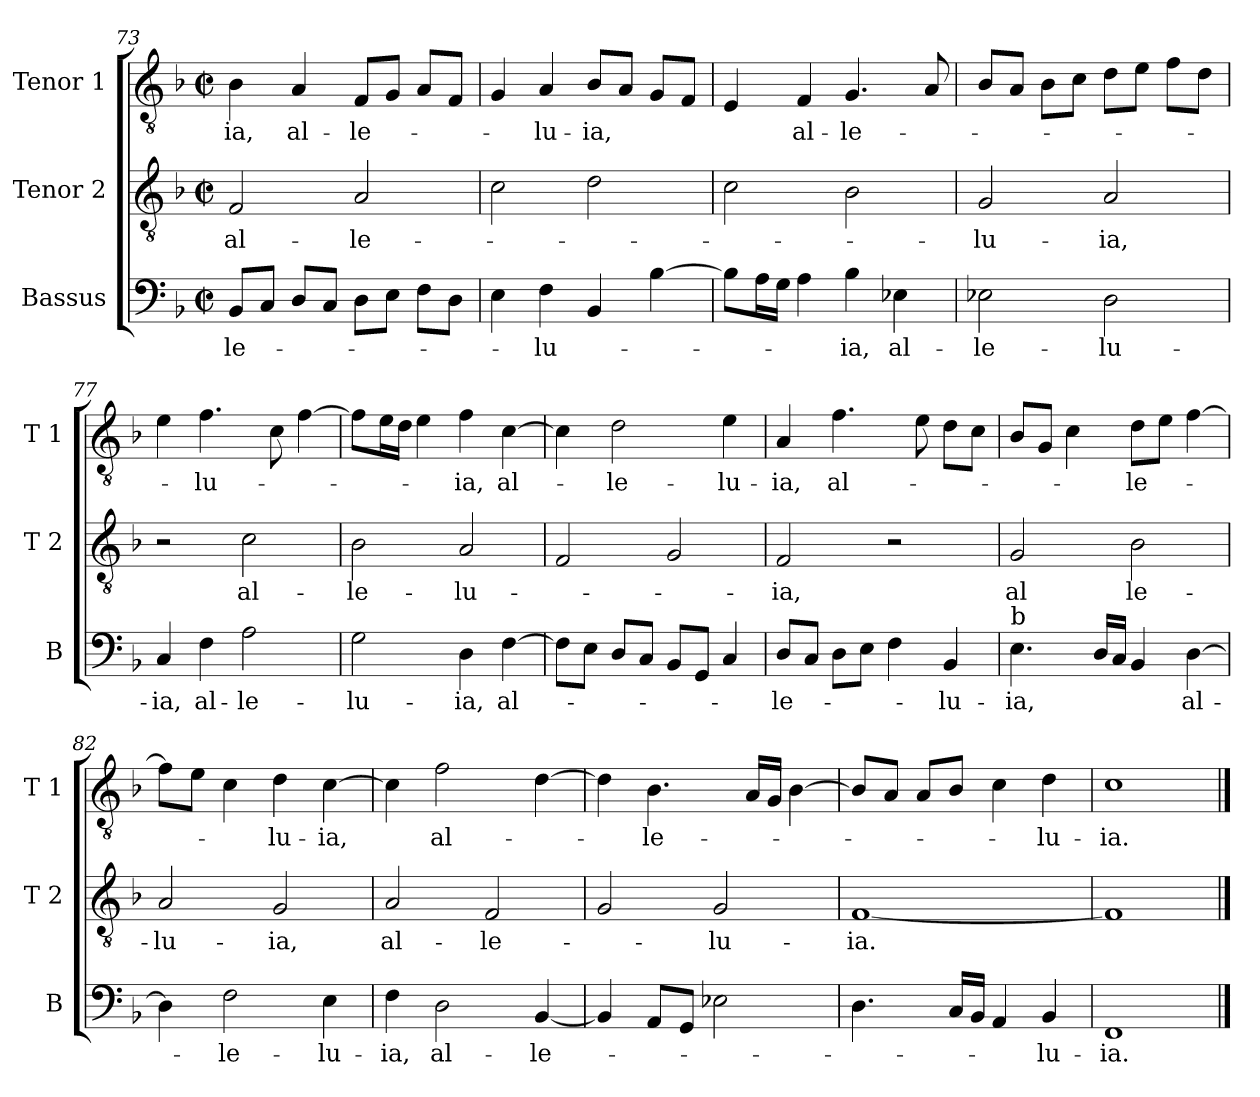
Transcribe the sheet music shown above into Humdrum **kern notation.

**kern	**text	**kern	**text	**kern	**text
*part3	*part3	*part2	*part2	*part1	*part1
*staff3	*staff3	*staff2	*staff2	*staff1	*staff1
*I"Bassus	*	*I"Tenor 2	*	*I"Tenor 1	*
*I'B	*	*I'T 2	*	*I'T 1	*
*clefF4	*	*clefGv2	*	*clefGv2	*
*k[b-]	*	*k[b-]	*	*k[b-]	*
*F:	*	*F:	*	*F:	*
*M2/2	*	*M2/2	*	*M2/2	*
*met(c|)	*	*met(c|)	*	*met(c|)	*
=73	=73	=73	=73	=73	=73
!	!LO:LY:b	!	!LO:LY:b	!	!LO:LY:b
8BB-/L	-le-	2F/	al-	4B-\	-ia,
8C/J	.	.	.	.	.
!	!	!	!	!	!LO:LY:b
8D/L	.	.	.	4A/	al-
8C/J	.	.	.	.	.
!	!	!	!LO:LY:b	!	!LO:LY:b
8D\L	.	2A/	-le-	8F/L	-le-
8E\J	.	.	.	8G/J	.
8F\L	.	.	.	8A/L	.
8D\J	.	.	.	8F/J	.
=74	=74	=74	=74	=74	=74
4E\	.	2c\	.	4G/	.
!	!LO:LY:b	!	!	!	!LO:LY:b
4F\	-lu-	.	.	4A/	-lu-
!	!	!	!	!	!LO:LY:b
4BB-/	.	2d\	.	8B-/L	-ia,
.	.	.	.	8A/J	.
[4B-\	.	.	.	8G/L	.
.	.	.	.	8F/J	.
=75	=75	=75	=75	=75	=75
8B-\L]	.	2c\	.	4E/	.
16A\L	.	.	.	.	.
16G\JJ	.	.	.	.	.
!	!	!	!	!	!LO:LY:b
4A\	.	.	.	4F/	al-
!	!LO:LY:b	!	!	!	!LO:LY:b
4B-\	-ia,	2B-\	.	4.G/	-le-
!	!LO:LY:b	!	!	!	!
4E-X\	al-	.	.	.	.
.	.	.	.	8A/	.
=76	=76	=76	=76	=76	=76
!	!LO:LY:b	!	!LO:LY:b	!	!
2E-X\	-le-	2G/	-lu-	8B-/L	.
.	.	.	.	8A/J	.
.	.	.	.	8B-\L	.
.	.	.	.	8c\J	.
!	!LO:LY:b	!	!LO:LY:b	!	!
2D\	-lu-	2A/	-ia,	8d\L	.
.	.	.	.	8e\J	.
.	.	.	.	8f\L	.
.	.	.	.	8d\J	.
!!LO:LB:g=z
=77	=77	=77	=77	=77	=77
!	!LO:LY:b	!	!	!	!
4C/	-ia,	2r	.	4e\	.
!	!LO:LY:b	!	!	!	!LO:LY:b
4F\	al-	.	.	4.f\	-lu-
!	!LO:LY:b	!	!LO:LY:b	!	!
2A\	-le-	2c\	al-	.	.
.	.	.	.	8c\	.
.	.	.	.	[4f\	.
=78	=78	=78	=78	=78	=78
!	!LO:LY:b	!	!LO:LY:b	!	!
2G\	-lu-	2B-\	-le-	8f\L]	.
.	.	.	.	16e\L	.
.	.	.	.	16d\JJ	.
.	.	.	.	4e\	.
!	!LO:LY:b	!	!LO:LY:b	!	!LO:LY:b
4D\	-ia,	2A/	-lu-	4f\	-ia,
!	!LO:LY:b	!	!	!	!LO:LY:b
[4F\	al-	.	.	[4c\	al-
=79	=79	=79	=79	=79	=79
8F\L]	.	2F/	.	4c\]	.
8E\J	.	.	.	.	.
!	!	!	!	!	!LO:LY:b
8D/L	.	.	.	2d\	-le-
8C/J	.	.	.	.	.
8BB-/L	.	2G/	.	.	.
8GG/J	.	.	.	.	.
!	!	!	!	!	!LO:LY:b
4C/	.	.	.	4e\	-lu-
=80	=80	=80	=80	=80	=80
!	!LO:LY:b	!	!LO:LY:b	!	!LO:LY:b
8D/L	-le-	2F/	-ia,	4A/	-ia,
8C/J	.	.	.	.	.
!	!	!	!	!	!LO:LY:b
8D\L	.	.	.	4.f\	al-
8E\J	.	.	.	.	.
4F\	.	2r	.	.	.
.	.	.	.	8e\	.
!	!LO:LY:b	!	!	!	!
4BB-/	-lu-	.	.	8d\L	.
.	.	.	.	8c\J	.
=81	=81	=81	=81	=81	=81
!LO:TX:a:t=b	!	!	!	!	!
!	!LO:LY:b	!	!LO:LY:b	!	!
4.E\	-ia,	2G/	al	8B-/L	.
.	.	.	.	8G/J	.
.	.	.	.	4c\	.
16D/LL	.	.	.	.	.
16C/JJ	.	.	.	.	.
!	!	!	!LO:LY:b	!	!LO:LY:b
4BB-/	.	2B-\	le-	8d\L	-le-
.	.	.	.	8e\J	.
!	!LO:LY:b	!	!	!	!
[4D\	al-	.	.	[4f\	.
!!LO:LB:g=z
=82	=82	=82	=82	=82	=82
!	!	!	!LO:LY:b	!	!
4D\]	.	2A/	-lu-	8f\L]	.
.	.	.	.	8e\J	.
!	!LO:LY:b	!	!	!	!
2F\	-le-	.	.	4c\	.
!	!	!	!LO:LY:b	!	!LO:LY:b
.	.	2G/	-ia,	4d\	-lu-
!	!LO:LY:b	!	!	!	!LO:LY:b
4E\	-lu-	.	.	[4c\	-ia,
=83	=83	=83	=83	=83	=83
!	!LO:LY:b	!	!LO:LY:b	!	!
4F\	-ia,	2A/	al-	4c\]	.
!	!LO:LY:b	!	!	!	!LO:LY:b
2D\	al-	.	.	2f\	al-
!	!	!	!LO:LY:b	!	!
.	.	2F/	-le-	.	.
!	!LO:LY:b	!	!	!	!
[4BB-/	-le-	.	.	[4d\	.
=84	=84	=84	=84	=84	=84
4BB-/]	.	2G/	.	4d\]	.
!	!	!	!	!	!LO:LY:b
8AA/L	.	.	.	4.B-\	-le-
8GG/J	.	.	.	.	.
!	!	!	!LO:LY:b	!	!
2E-X\	.	2G/	-lu-	.	.
.	.	.	.	16A/LL	.
.	.	.	.	16G/JJ	.
.	.	.	.	[4B-\	.
=85	=85	=85	=85	=85	=85
!	!	!	!LO:LY:b	!	!
4.D\	.	[1F	-ia.	8B-/L]	.
.	.	.	.	8A/J	.
.	.	.	.	8A/L	.
16C/LL	.	.	.	8B-/J	.
16BB-/JJ	.	.	.	.	.
4AA/	.	.	.	4c\	.
!	!LO:LY:b	!	!	!	!LO:LY:b
4BB-/	-lu-	.	.	4d\	-lu-
=86	=86	=86	=86	=86	=86
!	!LO:LY:b	!	!	!	!LO:LY:b
1FF	-ia.	1F]	.	1c	-ia.
==	==	==	==	==	==
*-	*-	*-	*-	*-	*-
